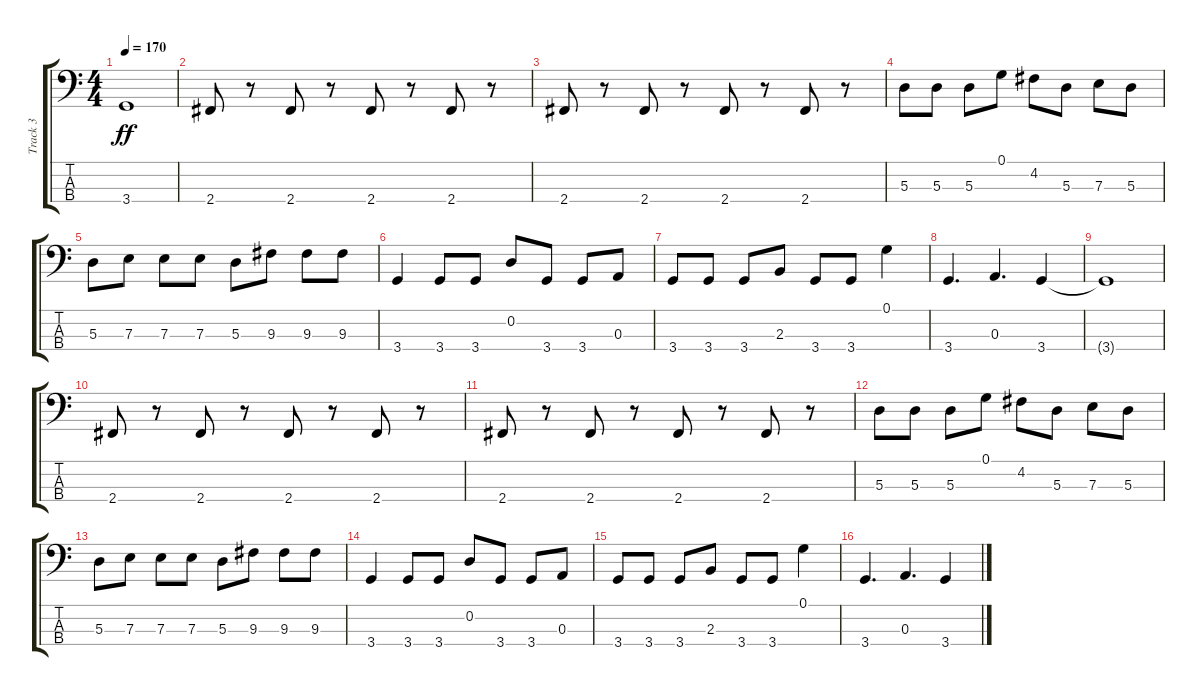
\track ("Track 3" "Track 3") {instrument electricbassfinger}
\staff {score tabs}
\tuning (G2 D2 A1 E1) {hide}
\ts (4 4)
\tempo 170
\clef f4
\ks c
3.4{t}.1{dy ff} |
2.4.8 r.8 2.4.8 r.8 2.4.8 r.8 2.4.8 r.8 |
2.4.8 r.8 2.4.8 r.8 2.4.8 r.8 2.4.8 r.8 |
5.3.8 5.3.8 5.3.8 0.1.8 4.2.8 5.3.8 7.3.8 5.3.8 |
5.3.8 7.3.8 7.3.8 7.3.8 5.3.8 9.3.8 9.3.8 9.3.8 |
3.4.4 3.4.8 3.4.8 0.2.8 3.4.8 3.4.8 0.3.8 |
3.4.8 3.4.8 3.4.8 2.3.8 3.4.8 3.4.8 0.1.4 |
3.4.4{d} 0.3.4{d} 3.4.4 |
3.4{t}.1 |
2.4.8 r.8 2.4.8 r.8 2.4.8 r.8 2.4.8 r.8 |
2.4.8 r.8 2.4.8 r.8 2.4.8 r.8 2.4.8 r.8 |
5.3.8 5.3.8 5.3.8 0.1.8 4.2.8 5.3.8 7.3.8 5.3.8 |
5.3.8 7.3.8 7.3.8 7.3.8 5.3.8 9.3.8 9.3.8 9.3.8 |
3.4.4 3.4.8 3.4.8 0.2.8 3.4.8 3.4.8 0.3.8 |
3.4.8 3.4.8 3.4.8 2.3.8 3.4.8 3.4.8 0.1.4 |
3.4.4{d} 0.3.4{d} 3.4.4
